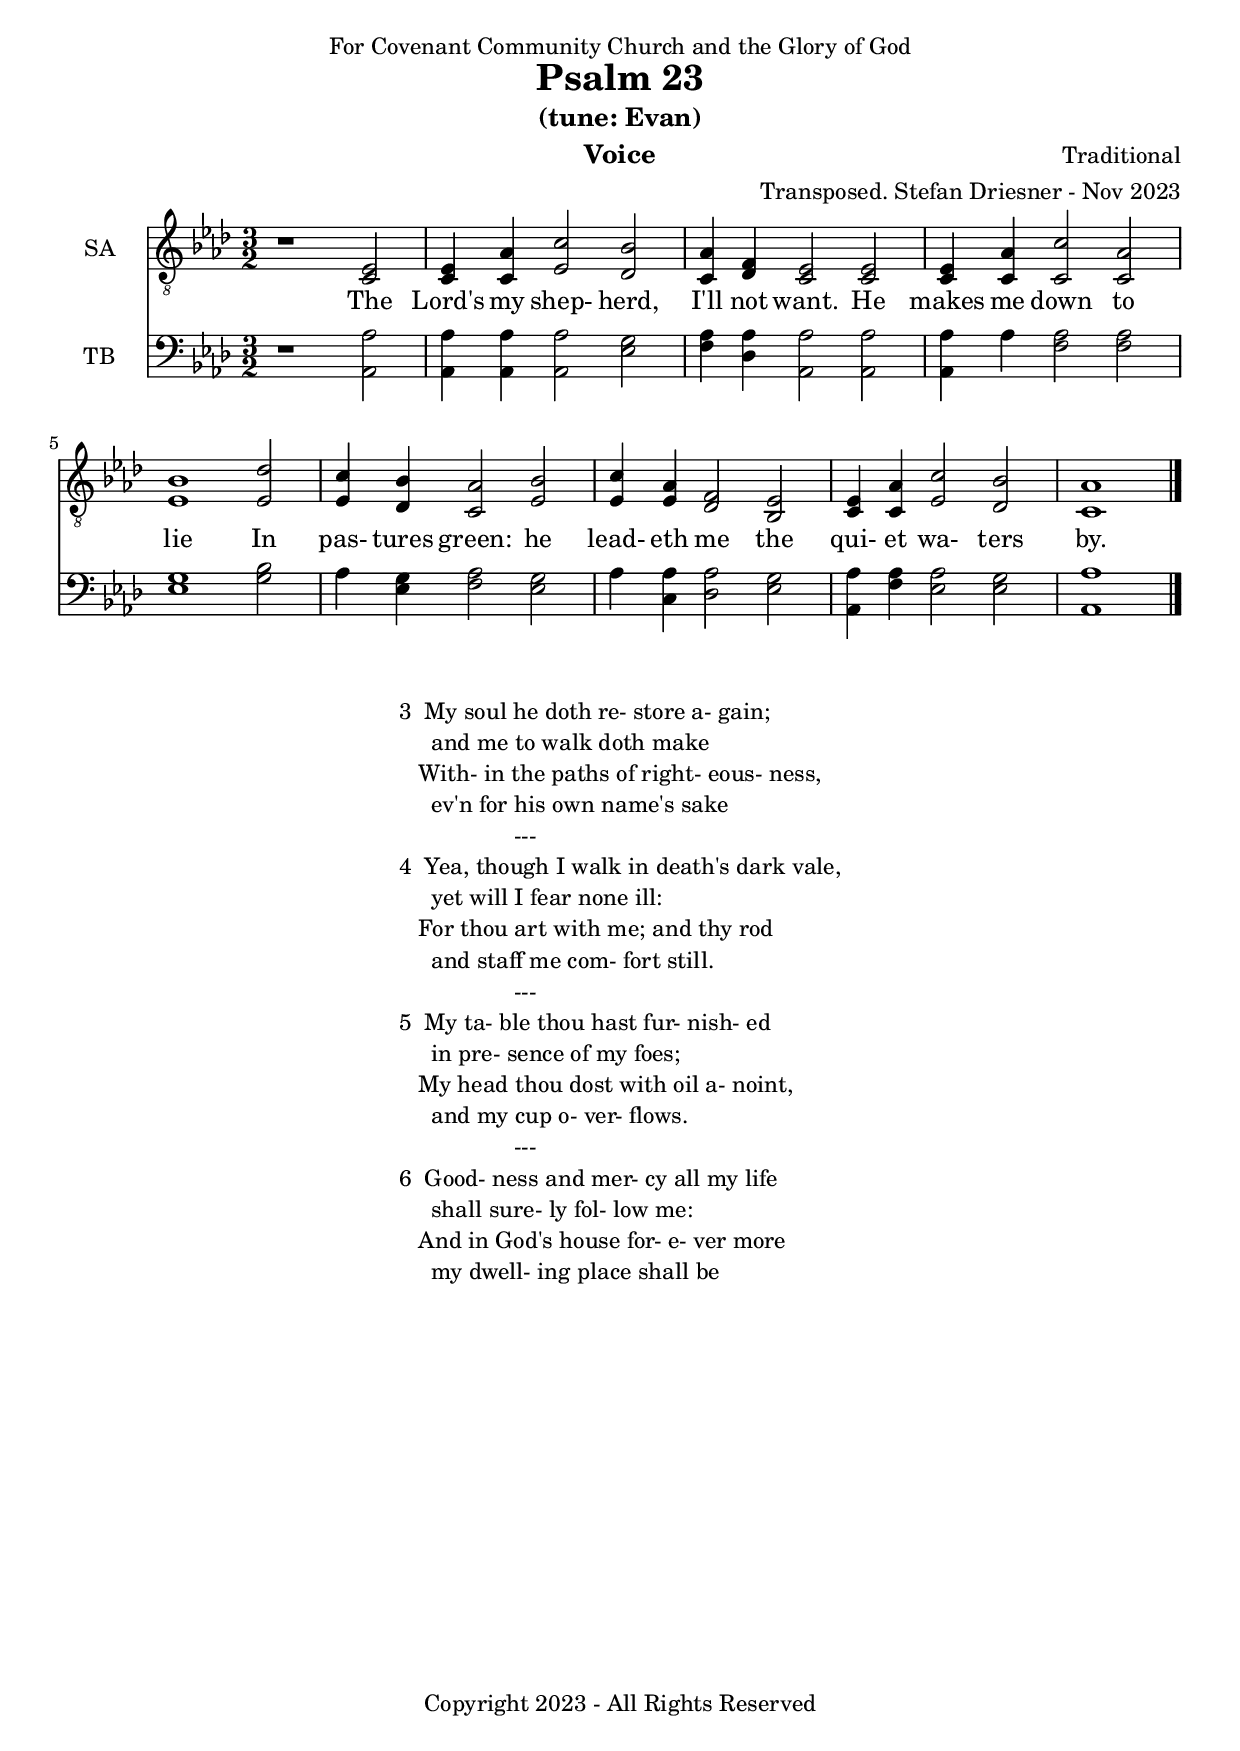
\version "2.24.1"
\language "english"

% force .mid extension for MIDI file output
#(ly:set-option 'midi-extension "mid")

\header {
  dedication = "For Covenant Community Church and the Glory of God"
  title = "Psalm 23"
  subtitle = "(tune: Evan)"
  instrument = "Voice"
  composer = "Traditional"
  arranger = "Transposed. Stefan Driesner - Nov 2023"
  meter = ""
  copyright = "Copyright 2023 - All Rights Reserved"
}

global = {
  \key af \major
  \numericTimeSignature
  \time 3/2
}

versesVoice = \lyricmode {
  % Verse 1
  The Lord's my shep- herd, I'll not want.
  He makes me down to lie
  In pas- tures green: he lead- eth me
  the qui- et wa- ters by.
}

SAVoice = \relative c {
  \global
  \dynamicUp
  % Music follows here.
  {
    r1                               <ef  c  >2 |
    % Verse 1
    <c   ef >4 <c   af'>4 <ef  c'>2  <df  bf'>2 | < c  af'>4 <df   f >4 < c  ef >2  < c  ef >2 |
    <c   ef >4 <c   af'>4 <c   c'>2  < c  af'>2 | <ef  bf'>1                        <ef  df'>2 |
    <ef  c '>4 <df  bf'>4 <c  af'>2  <ef  bf'>2 | <ef  c '>4 <ef  af >4 <df   f >2  <bf  ef >2 |
    <c   ef >4 <c   af'>4 <ef c '>2  <df  bf'>2 | <c   af'>1                             \bar "|."
  }
}

TBVoice = \relative c {
  \global
  \dynamicUp
  % Music follows here.
  {
    r1                                <af  af'>2 |
    % Verse 1
    <af  af'>4 <af  af'>4 <af  af'>2  <ef' g  >2 | <f   af >4 <df  af'>4 <af  af'>2 <af  af'>2 |
    <af  af'>4 <    af'>4 <f   af >2  <f   af >2 | <ef  g  >1                       <g   bf >2 |
    <    af >4 <ef  g  >4 <f   af >2  <ef  g  >2 | <    af >4 <c , af'>4 <df  af'>2 <ef  g  >2 |
    <af, af'>4 <f ' af >4 <ef  af >2  <ef  g  >2 | <af, af'>1                          \bar "|."
  }
}

verseTBVoice = \lyricmode {
  % Verse 1
  The Lord's my shep- herd, I'll not want.
  He makes me down to lie
  In pas- tures green: he lead- eth me
  the qui- et wa- ters by.
}

SAVoicePart = \new Staff \with {
  instrumentName = "SA"
  midiInstrument = "Voice Oohs"
} { \clef "treble_8" \SAVoice }
\addlyrics { \versesVoice }

TBVoicePart = \new Staff \with {
  instrumentName = "TB"
  midiInstrument = "Voice Oohs"
} { \clef bass \TBVoice }

\score {
  <<
    \SAVoicePart
    \TBVoicePart
  >>
  \layout { }
  \midi {
    \context {
      \Score
      tempoWholesPerMinute = #(ly:make-moment 100 2)
    }
  }
}

\markup {
  \fill-line {
    ""
    {
      \column {
        \left-align {
  	  "3  My soul he doth re- store a- gain;"
	  "     and me to walk doth make"
	  "   With- in the paths of right- eous- ness,"
	  "     ev'n for his own name's sake"
	  "                  ---"
	  "4  Yea, though I walk in death's dark vale,"
	  "     yet will I fear none ill:"
  	  "   For thou art with me; and thy rod"
	  "     and staff me com- fort still."
	  "                  ---"
	  "5  My ta- ble thou hast fur- nish- ed"
	  "     in pre- sence of my foes;"
	  "   My head thou dost with oil a- noint,"
	  "     and my cup o- ver- flows."
	  "                  ---"
	  "6  Good- ness and mer- cy all my life"
	  "     shall sure- ly fol- low me:"
	  "   And in God's house for- e- ver more"
	  "     my dwell- ing place shall be"
        }
      }
    }
    ""
  }
}